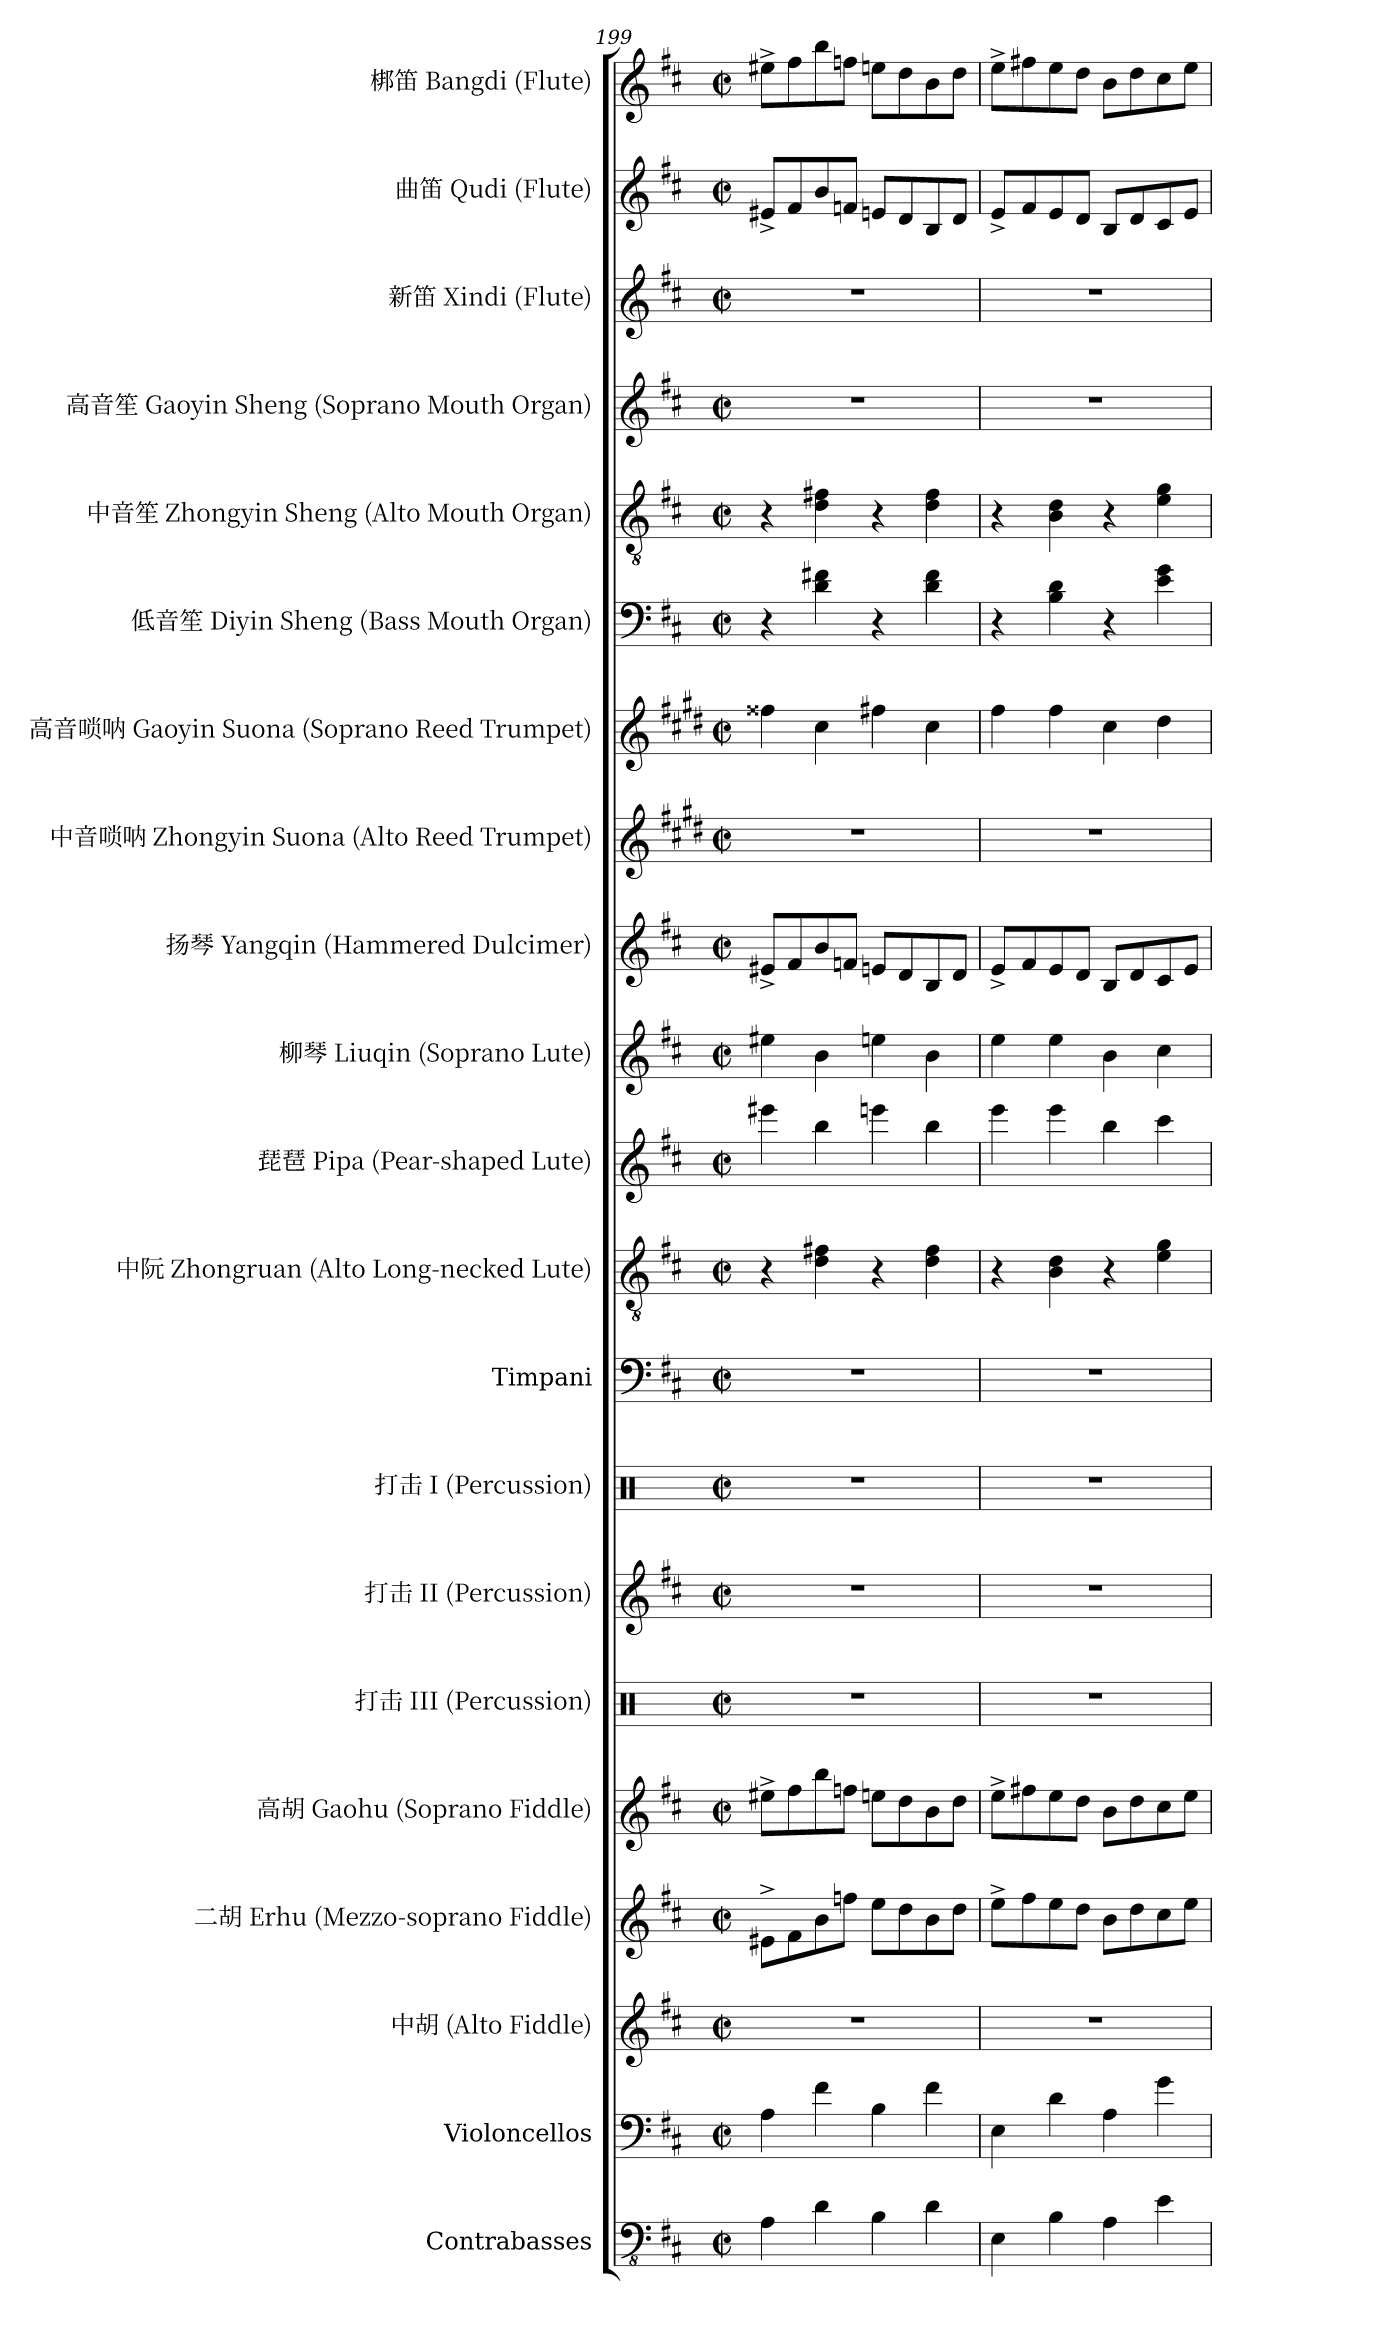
**kern	**kern	**kern	**kern	**kern	**kern	**kern	**kern	**kern	**kern	**kern	**kern	**kern	**kern	**kern	**kern	**kern	**kern	**kern	**kern	**kern
*part21	*part20	*part19	*part18	*part17	*part16	*part15	*part14	*part13	*part12	*part11	*part10	*part9	*part8	*part7	*part6	*part5	*part4	*part3	*part2	*part1
*staff21	*staff20	*staff19	*staff18	*staff17	*staff16	*staff15	*staff14	*staff13	*staff12	*staff11	*staff10	*staff9	*staff8	*staff7	*staff6	*staff5	*staff4	*staff3	*staff2	*staff1
*I"Contrabasses	*I"Violoncellos	*I"中胡 (Alto Fiddle)	*I"二胡 Erhu (Mezzo-soprano Fiddle)	*I"高胡 Gaohu (Soprano Fiddle)	*I"打击 III (Percussion)	*I"打击 II (Percussion)	*I"打击 I (Percussion)	*I"Timpani	*I"中阮 Zhongruan (Alto Long-necked Lute)	*I"琵琶 Pipa (Pear-shaped Lute)	*I"柳琴 Liuqin (Soprano Lute)	*I"扬琴 Yangqin  (Hammered Dulcimer)	*I"中音唢呐 Zhongyin Suona (Alto Reed Trumpet)	*I"高音唢呐 Gaoyin Suona (Soprano Reed Trumpet)	*I"低音笙 Diyin Sheng (Bass Mouth Organ)	*I"中音笙 Zhongyin Sheng (Alto Mouth Organ)	*I"高音笙 Gaoyin Sheng (Soprano Mouth Organ)	*I"新笛 Xindi (Flute)	*I"曲笛 Qudi (Flute)	*I"梆笛 Bangdi (Flute)
*I'Cbs.	*I'Vcs.	*	*	*	*I'打击 III	*I'打击 II	*I'打击 I	*I'Timp.	*	*	*	*	*	*	*	*	*	*	*	*
*clefFv4	*clefF4	*clefG2	*clefG2	*clefG2	*clefX	*clefG2	*clefX	*clefF4	*clefGv2	*clefG2	*clefG2	*clefG2	*clefG2	*clefG2	*clefF4	*clefGv2	*clefG2	*clefG2	*clefG2	*clefG2
*	*	*	*	*	*	*	*	*	*	*ITrd7c12	*	*	*ITrd1c2	*ITrd1c2	*	*	*	*	*	*
*k[f#c#]	*k[f#c#]	*k[f#c#]	*k[f#c#]	*k[f#c#]	*k[]	*k[f#c#]	*k[]	*k[f#c#]	*k[f#c#]	*k[f#c#]	*k[f#c#]	*k[f#c#]	*k[f#c#]	*k[f#c#]	*k[f#c#]	*k[f#c#]	*k[f#c#]	*k[f#c#]	*k[f#c#]	*k[f#c#]
*M2/2	*M2/2	*M2/2	*M2/2	*M2/2	*M2/2	*M2/2	*M2/2	*M2/2	*M2/2	*M2/2	*M2/2	*M2/2	*M2/2	*M2/2	*M2/2	*M2/2	*M2/2	*M2/2	*M2/2	*M2/2
*met(c|)	*met(c|)	*met(c|)	*met(c|)	*met(c|)	*met(c|)	*met(c|)	*met(c|)	*met(c|)	*met(c|)	*met(c|)	*met(c|)	*met(c|)	*met(c|)	*met(c|)	*met(c|)	*met(c|)	*met(c|)	*met(c|)	*met(c|)	*met(c|)
=199	=199	=199	=199	=199	=199	=199	=199	=199	=199	=199	=199	=199	=199	=199	=199	=199	=199	=199	=199	=199
4AA\	4A\	1r	8e#X^\L	8ee#X^\L	1r	1r	1r	1r	4r	4ee#X\	4ee#X\	8e#X^/L	1r	4ee#X\	4r	4r	1r	1r	8e#X^/L	8ee#X^\L
.	.	.	8f#\	8ff#\	.	.	.	.	.	.	.	8f#/	.	.	.	.	.	.	8f#/	8ff#\
4D\	4f#\	.	8b\	8bb\	.	.	.	.	4d\ 4f#X\	4b\	4b\	8b/	.	4b\	4d\ 4f#X\	4d\ 4f#X\	.	.	8b/	8bb\
.	.	.	8ffn\J	8ffn\J	.	.	.	.	.	.	.	8fn/J	.	.	.	.	.	.	8fn/J	8ffn\J
4BB\	4B\	.	8ee\L	8een\L	.	.	.	.	4r	4een\	4een\	8en/L	.	4een\	4r	4r	.	.	8en/L	8een\L
.	.	.	8dd\	8dd\	.	.	.	.	.	.	.	8d/	.	.	.	.	.	.	8d/	8dd\
4D\	4f#\	.	8b\	8b\	.	.	.	.	4d\ 4f#\	4b\	4b\	8B/	.	4b\	4d\ 4f#\	4d\ 4f#\	.	.	8B/	8b\
.	.	.	8dd\J	8dd\J	.	.	.	.	.	.	.	8d/J	.	.	.	.	.	.	8d/J	8dd\J
=200	=200	=200	=200	=200	=200	=200	=200	=200	=200	=200	=200	=200	=200	=200	=200	=200	=200	=200	=200	=200
4EE\	4E\	1r	8ee^\L	8ee^\L	1r	1r	1r	1r	4r	4ee\	4ee\	8e^/L	1r	4ee\	4r	4r	1r	1r	8e^/L	8ee^\L
.	.	.	8ff#\	8ff#X\	.	.	.	.	.	.	.	8f#/	.	.	.	.	.	.	8f#/	8ff#X\
4BB\	4d\	.	8ee\	8ee\	.	.	.	.	4B\ 4d\	4ee\	4ee\	8e/	.	4ee\	4B\ 4d\	4B\ 4d\	.	.	8e/	8ee\
.	.	.	8dd\J	8dd\J	.	.	.	.	.	.	.	8d/J	.	.	.	.	.	.	8d/J	8dd\J
4AA\	4A\	.	8b\L	8b\L	.	.	.	.	4r	4b\	4b\	8B/L	.	4b\	4r	4r	.	.	8B/L	8b\L
.	.	.	8dd\	8dd\	.	.	.	.	.	.	.	8d/	.	.	.	.	.	.	8d/	8dd\
4E\	4g\	.	8cc#\	8cc#\	.	.	.	.	4e\ 4g\	4cc#\	4cc#\	8c#/	.	4cc#\	4e\ 4g\	4e\ 4g\	.	.	8c#/	8cc#\
.	.	.	8ee\J	8ee\J	.	.	.	.	.	.	.	8e/J	.	.	.	.	.	.	8e/J	8ee\J
=	=	=	=	=	=	=	=	=	=	=	=	=	=	=	=	=	=	=	=	=
*-	*-	*-	*-	*-	*-	*-	*-	*-	*-	*-	*-	*-	*-	*-	*-	*-	*-	*-	*-	*-
